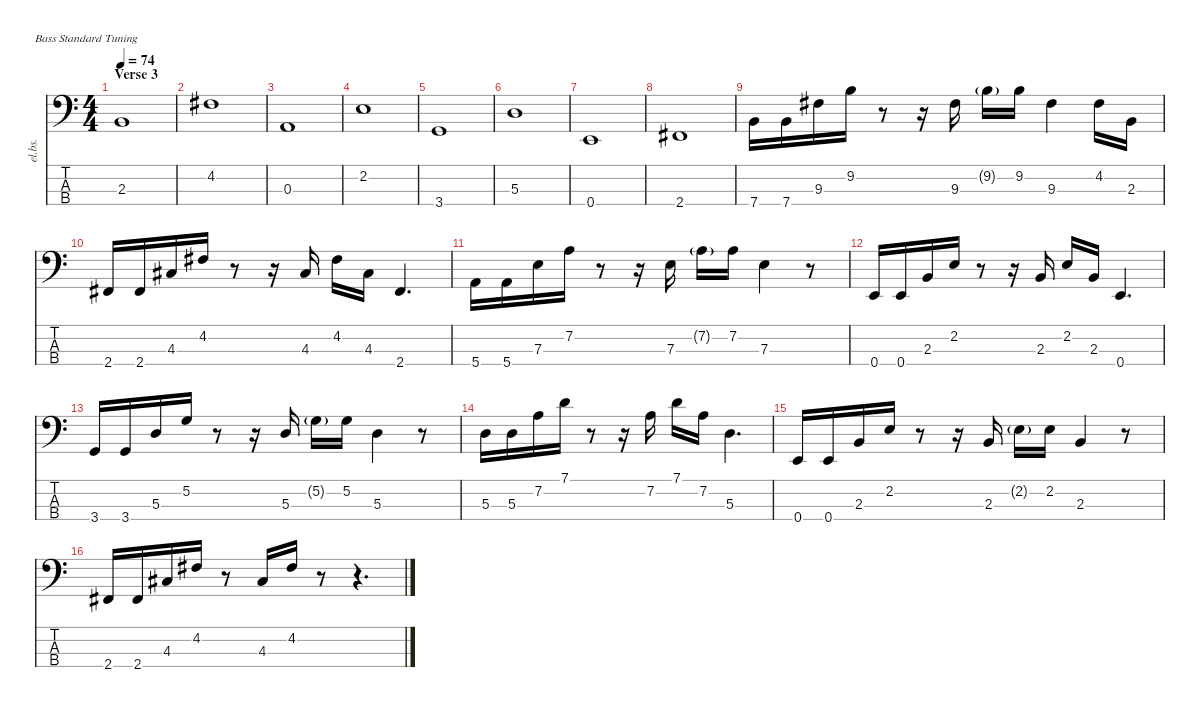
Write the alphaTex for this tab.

\defaultSystemsLayout 4
\hideDynamics
\bracketExtendMode nobrackets
\otherSystemsTrackNameOrientation horizontal
\track ("Bass" "el.bs.") {instrument electricbasspick}
\staff {score tabs}
\tuning (G2 D2 A1 E1)
\ts (4 4)
\section ("" "Verse 3")
\tempo 74
\clef f4
\ks c
2.3.1{dy f beam Up} |
4.2{acc #}.1{beam Down} |
0.3.1{beam Up} |
2.2.1{beam Down} |
3.4.1{beam Up} |
5.3.1{beam Down} |
0.4.1{beam Up} |
2.4{acc #}.1{beam Up} |
7.4.16{beam Down} 7.4.16{beam Down} 9.3{acc #}.16{beam Down} 9.2.16{beam Down} r.8{beam Down} r.16{beam Down} 9.3{acc #}.16{beam Down} 9.2{g}.16{dy mf beam Down} 9.2.16{dy f beam Down} 9.3{acc #}.4{beam Down} 4.2{acc #}.16{beam Down} 2.3.16{beam Down} |
2.4{acc #}.16{beam Up} 2.4{acc #}.16{beam Up} 4.3{acc #}.16{beam Up} 4.2{acc #}.16{beam Up} r.8{beam Up} r.16{beam Up} 4.3{acc #}.16{beam Up} 4.2{acc #}.16{beam Down} 4.3{acc #}.16{beam Down} 2.4{acc #}.4{d beam Up} |
5.4.16{beam Down} 5.4.16{beam Down} 7.3.16{beam Down} 7.2.16{beam Down} r.8{beam Down} r.16{beam Down} 7.3.16{beam Down} 7.2{g}.16{dy mf beam Down} 7.2.16{dy f beam Down} 7.3.4{beam Down} r.8{beam Down} |
0.4.16{beam Up} 0.4.16{beam Up} 2.3.16{beam Up} 2.2.16{beam Up} r.8{beam Up} r.16{beam Up} 2.3.16{beam Up} 2.2.16{beam Up} 2.3.16{beam Up} 0.4.4{d beam Up} |
3.4.16{beam Up} 3.4.16{beam Up} 5.3.16{beam Up} 5.2.16{beam Up} r.8{beam Up} r.16{beam Up} 5.3.16{beam Up} 5.2{g}.16{dy mf beam Down} 5.2.16{dy f beam Down} 5.3.4{beam Down} r.8{beam Down} |
5.3.16{beam Down} 5.3.16{beam Down} 7.2.16{beam Down} 7.1.16{beam Down} r.8{beam Down} r.16{beam Down} 7.2.16{beam Down} 7.1.16{beam Down} 7.2.16{beam Down} 5.3.4{d beam Down} |
0.4.16{beam Up} 0.4.16{beam Up} 2.3.16{beam Up} 2.2.16{beam Up} r.8{beam Up} r.16{beam Up} 2.3.16{beam Up} 2.2{g}.16{dy mf beam Down} 2.2.16{dy f beam Down} 2.3.4{beam Up} r.8{beam Up} |
2.4{acc #}.16{beam Up} 2.4{acc #}.16{beam Up} 4.3{acc #}.16{beam Up} 4.2{acc #}.16{beam Up} r.8{beam Up} 4.3{acc #}.16{beam Down} 4.2{acc #}.16{beam Down} r.8{beam Down} r.4{d beam Down}
